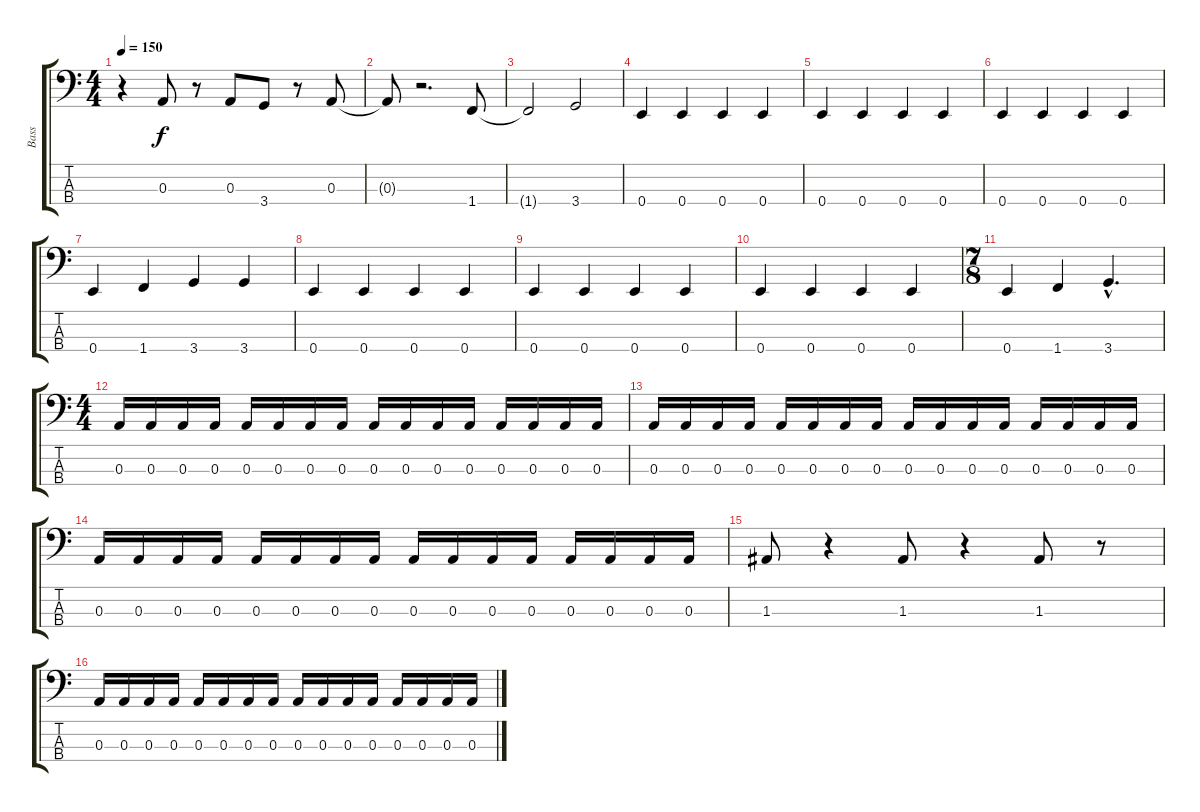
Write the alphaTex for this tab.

\track ("Bass" "Bass") {instrument electricbassfinger}
\staff {score tabs}
\tuning (G2 D2 A1 E1) {hide}
\ts (4 4)
\tempo 150
\clef f4
\ks c
r.4{dy f} 0.3.8 r.8 0.3.8 3.4.8 r.8 0.3.8 |
0.3{t}.8 r.2{d} 1.4.8 |
1.4{t}.2 3.4.2 |
0.4.4 0.4.4 0.4.4 0.4.4 |
0.4.4 0.4.4 0.4.4 0.4.4 |
0.4.4 0.4.4 0.4.4 0.4.4 |
0.4.4 1.4.4 3.4.4 3.4.4 |
0.4.4 0.4.4 0.4.4 0.4.4 |
0.4.4 0.4.4 0.4.4 0.4.4 |
0.4.4 0.4.4 0.4.4 0.4.4 |
\ts (7 8)
0.4.4 1.4.4 3.4{hac}.4{d} |
\ts (4 4)
0.3.16 0.3.16 0.3.16 0.3.16 0.3.16 0.3.16 0.3.16 0.3.16 0.3.16 0.3.16 0.3.16 0.3.16 0.3.16 0.3.16 0.3.16 0.3.16 |
0.3.16 0.3.16 0.3.16 0.3.16 0.3.16 0.3.16 0.3.16 0.3.16 0.3.16 0.3.16 0.3.16 0.3.16 0.3.16 0.3.16 0.3.16 0.3.16 |
0.3.16 0.3.16 0.3.16 0.3.16 0.3.16 0.3.16 0.3.16 0.3.16 0.3.16 0.3.16 0.3.16 0.3.16 0.3.16 0.3.16 0.3.16 0.3.16 |
1.3.8 r.4 1.3.8 r.4 1.3.8 r.8 |
0.3.16 0.3.16 0.3.16 0.3.16 0.3.16 0.3.16 0.3.16 0.3.16 0.3.16 0.3.16 0.3.16 0.3.16 0.3.16 0.3.16 0.3.16 0.3.16
